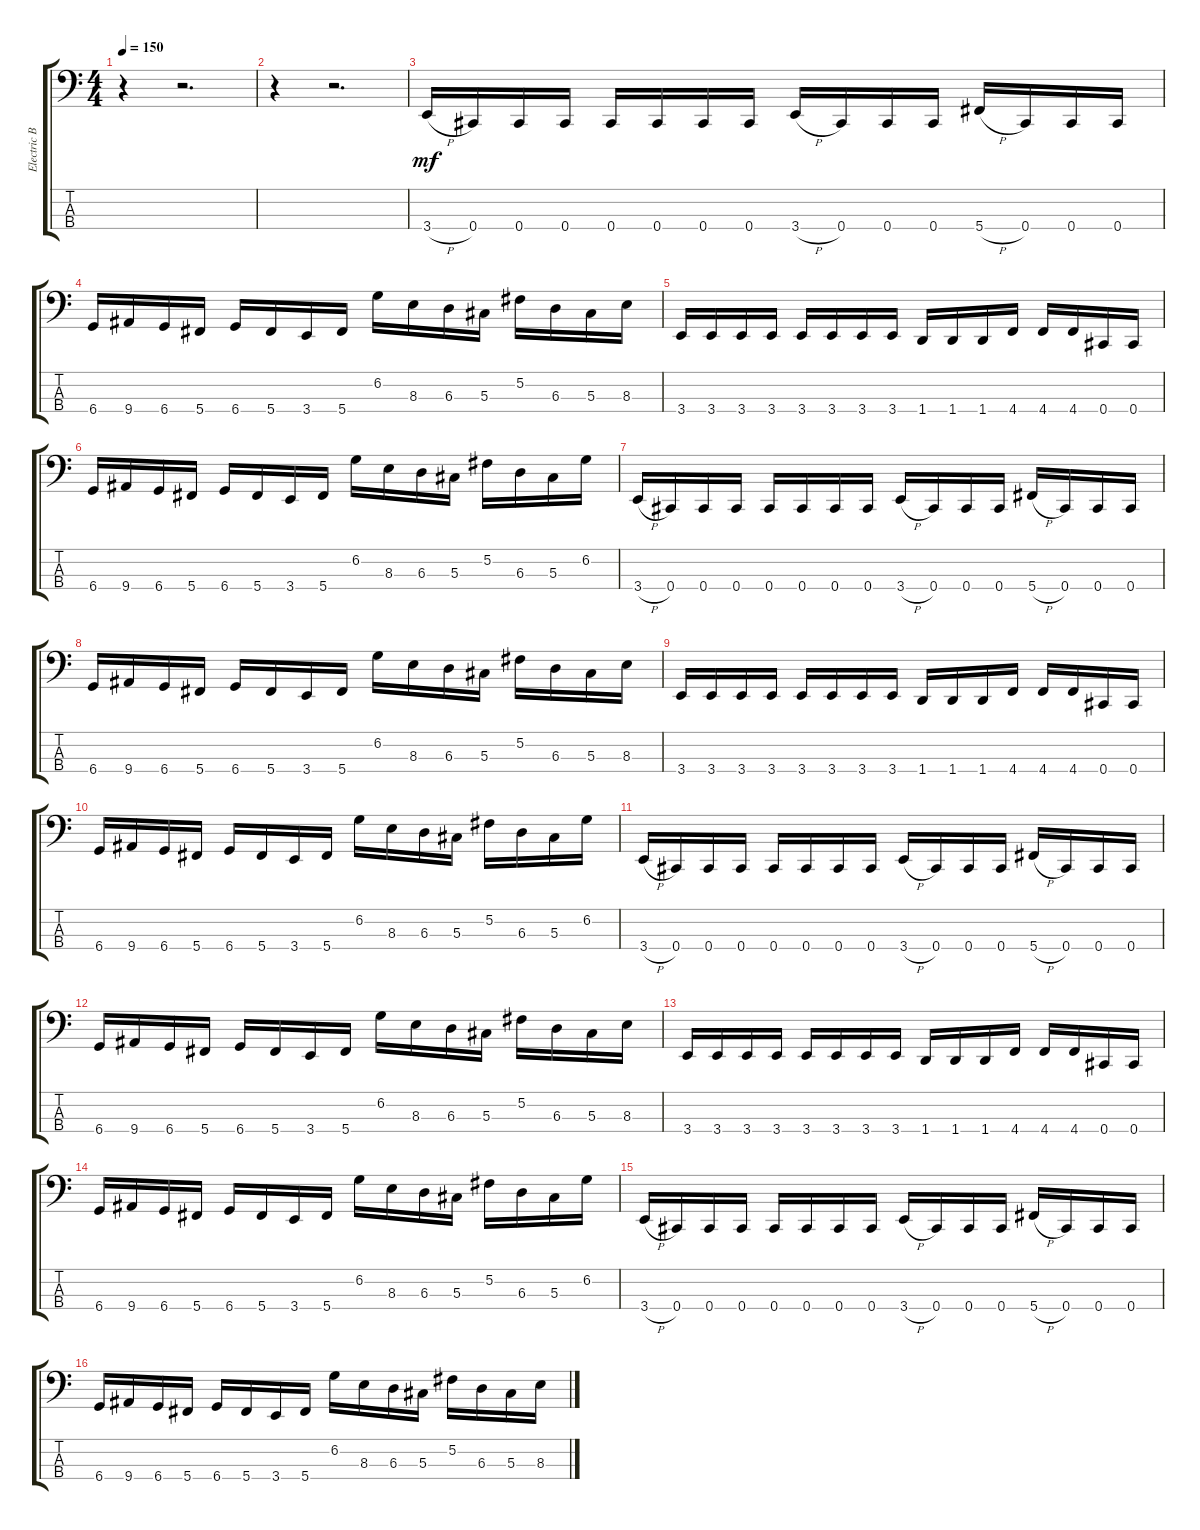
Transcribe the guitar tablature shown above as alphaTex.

\track ("Electric Bass" "Electric B") {instrument electricbassfinger}
\staff {score tabs}
\tuning (Gb2 Db2 Ab1 Db1) {hide}
\ts (4 4)
\tempo 150
\clef f4
\ks c
r.4{dy mf instrument electricbassfinger} r.2{d} |
r.4 r.2{d} |
3.4{h}.16 0.4.16 0.4.16 0.4.16 0.4.16 0.4.16 0.4.16 0.4.16 3.4{h}.16 0.4.16 0.4.16 0.4.16 5.4{h}.16 0.4.16 0.4.16 0.4.16 |
6.4.16 9.4.16 6.4.16 5.4.16 6.4.16 5.4.16 3.4.16 5.4.16 6.2.16 8.3.16 6.3.16 5.3.16 5.2.16 6.3.16 5.3.16 8.3.16 |
3.4.16 3.4.16 3.4.16 3.4.16 3.4.16 3.4.16 3.4.16 3.4.16 1.4.16 1.4.16 1.4.16 4.4.16 4.4.16 4.4.16 0.4.16 0.4.16 |
6.4.16 9.4.16 6.4.16 5.4.16 6.4.16 5.4.16 3.4.16 5.4.16 6.2.16 8.3.16 6.3.16 5.3.16 5.2.16 6.3.16 5.3.16 6.2.16 |
3.4{h}.16 0.4.16 0.4.16 0.4.16 0.4.16 0.4.16 0.4.16 0.4.16 3.4{h}.16 0.4.16 0.4.16 0.4.16 5.4{h}.16 0.4.16 0.4.16 0.4.16 |
6.4.16 9.4.16 6.4.16 5.4.16 6.4.16 5.4.16 3.4.16 5.4.16 6.2.16 8.3.16 6.3.16 5.3.16 5.2.16 6.3.16 5.3.16 8.3.16 |
3.4.16 3.4.16 3.4.16 3.4.16 3.4.16 3.4.16 3.4.16 3.4.16 1.4.16 1.4.16 1.4.16 4.4.16 4.4.16 4.4.16 0.4.16 0.4.16 |
6.4.16 9.4.16 6.4.16 5.4.16 6.4.16 5.4.16 3.4.16 5.4.16 6.2.16 8.3.16 6.3.16 5.3.16 5.2.16 6.3.16 5.3.16 6.2.16 |
3.4{h}.16 0.4.16 0.4.16 0.4.16 0.4.16 0.4.16 0.4.16 0.4.16 3.4{h}.16 0.4.16 0.4.16 0.4.16 5.4{h}.16 0.4.16 0.4.16 0.4.16 |
6.4.16 9.4.16 6.4.16 5.4.16 6.4.16 5.4.16 3.4.16 5.4.16 6.2.16 8.3.16 6.3.16 5.3.16 5.2.16 6.3.16 5.3.16 8.3.16 |
3.4.16 3.4.16 3.4.16 3.4.16 3.4.16 3.4.16 3.4.16 3.4.16 1.4.16 1.4.16 1.4.16 4.4.16 4.4.16 4.4.16 0.4.16 0.4.16 |
6.4.16 9.4.16 6.4.16 5.4.16 6.4.16 5.4.16 3.4.16 5.4.16 6.2.16 8.3.16 6.3.16 5.3.16 5.2.16 6.3.16 5.3.16 6.2.16 |
3.4{h}.16 0.4.16 0.4.16 0.4.16 0.4.16 0.4.16 0.4.16 0.4.16 3.4{h}.16 0.4.16 0.4.16 0.4.16 5.4{h}.16 0.4.16 0.4.16 0.4.16 |
6.4.16 9.4.16 6.4.16 5.4.16 6.4.16 5.4.16 3.4.16 5.4.16 6.2.16 8.3.16 6.3.16 5.3.16 5.2.16 6.3.16 5.3.16 8.3.16
